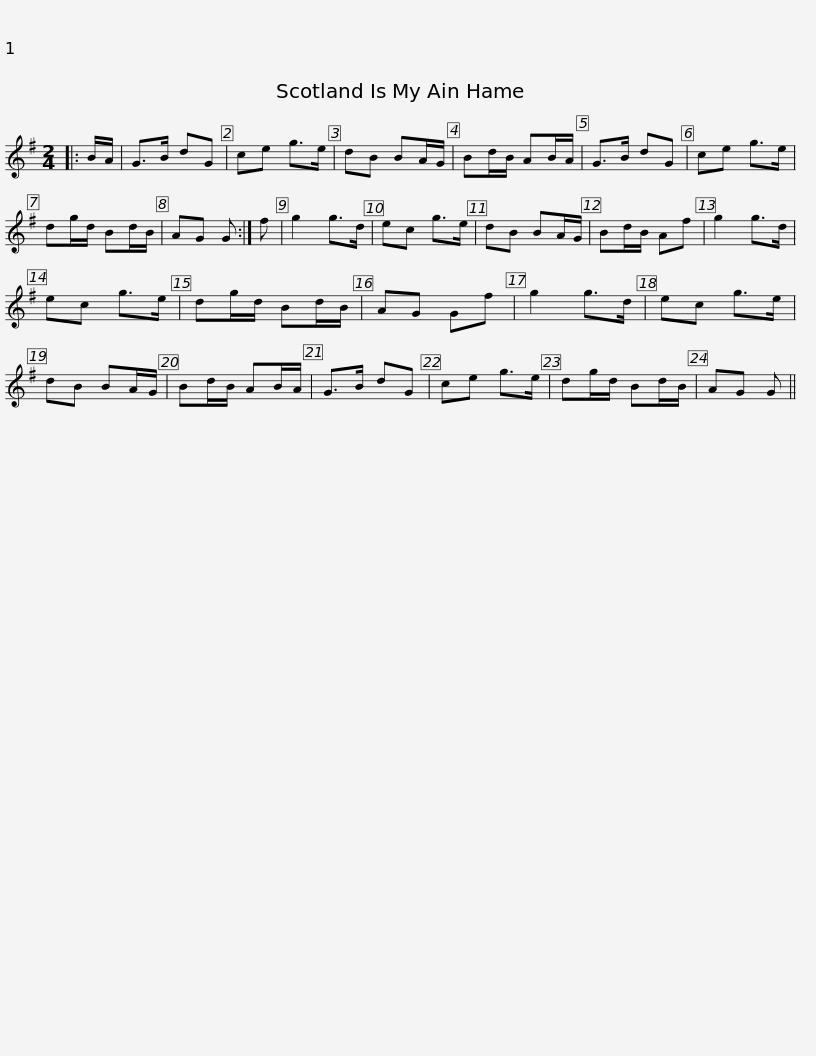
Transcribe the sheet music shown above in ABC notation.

X:1
L:1/8
M:2/4
I:linebreak $
K:G
V:1 treble
V:1
|: B/A/ | G>B dG | ce g>e | dB BA/G/ | Bd/B/ AB/A/ | %5
 G>B dG | ce g>e | dg/d/ Bd/B/ | AG G :| f |$ %10
 g2 g>d | ec g>e | dB BA/G/ | Bd/B/ Af | g2 g>d | %15
 ec g>e | dg/d/ Bd/B/ | AG Gf | g2 g>d | ec g>e |$ %20
 dB BA/G/ | Bd/B/ AB/A/ | G>B dG | ce g>e | dg/d/ Bd/B/ | %25
 AG G || %26
